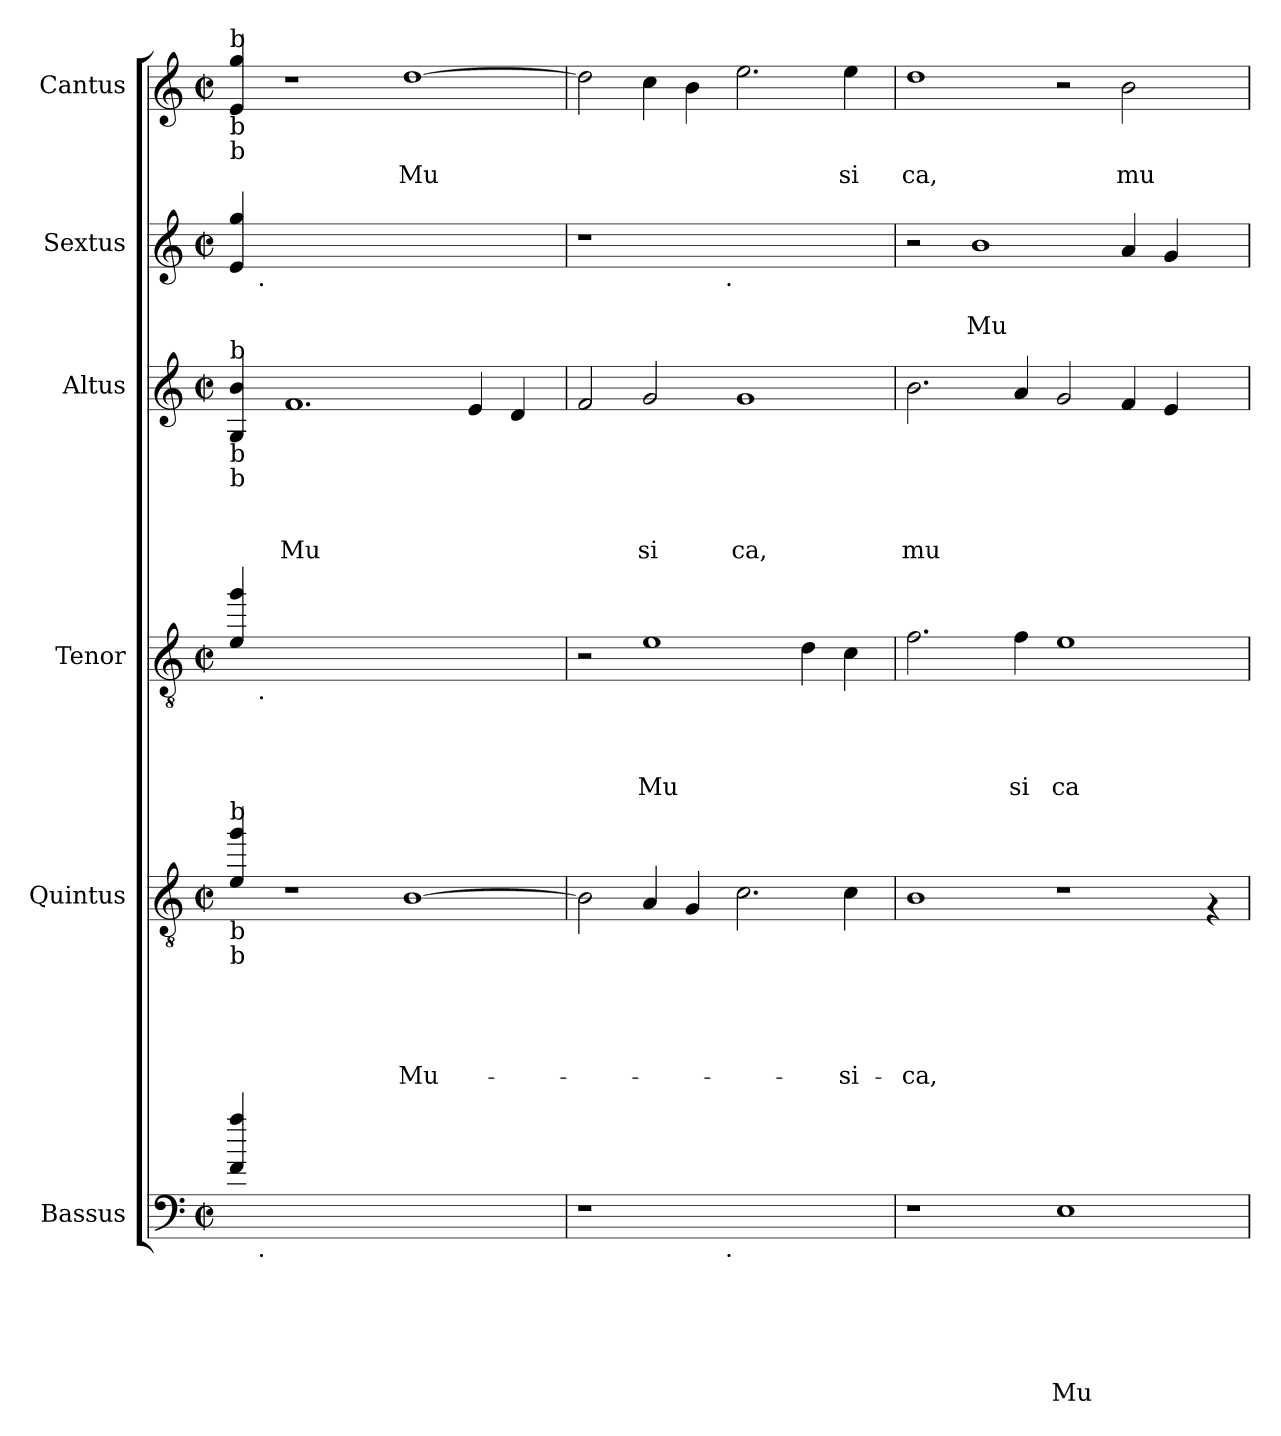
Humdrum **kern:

**kern	**text	**text	**text	**text	**text	**text	**kern	**text	**text	**text	**text	**text	**kern	**text	**text	**text	**text	**kern	**text	**text	**text	**kern	**text	**text	**kern	**text
*part6	*part6	*part6	*part6	*part6	*part6	*part6	*part5	*part5	*part5	*part5	*part5	*part5	*part4	*part4	*part4	*part4	*part4	*part3	*part3	*part3	*part3	*part2	*part2	*part2	*part1	*part1
*staff6	*staff6	*staff6	*staff6	*staff6	*staff6	*staff6	*staff5	*staff5	*staff5	*staff5	*staff5	*staff5	*staff4	*staff4	*staff4	*staff4	*staff4	*staff3	*staff3	*staff3	*staff3	*staff2	*staff2	*staff2	*staff1	*staff1
*I"Bassus	*	*	*	*	*	*	*I"Quintus	*	*	*	*	*	*I"Tenor	*	*	*	*	*I"Altus	*	*	*	*I"Sextus	*	*	*I"Cantus	*
*clefF4	*	*	*	*	*	*	*clefGv2	*	*	*	*	*	*clefGv2	*	*	*	*	*clefG2	*	*	*	*clefG2	*	*	*clefG2	*
*k[]	*	*	*	*	*	*	*k[]	*	*	*	*	*	*k[]	*	*	*	*	*k[]	*	*	*	*k[]	*	*	*k[]	*
*C:	*	*	*	*	*	*	*C:	*	*	*	*	*	*C:	*	*	*	*	*C:	*	*	*	*C:	*	*	*C:	*
*M2/2	*	*	*	*	*	*	*M2/2	*	*	*	*	*	*M2/2	*	*	*	*	*M2/2	*	*	*	*M2/2	*	*	*M2/2	*
*met(c|)	*	*	*	*	*	*	*met(c|)	*	*	*	*	*	*met(c|)	*	*	*	*	*met(c|)	*	*	*	*met(c|)	*	*	*met(c|)	*
=1	=1	=1	=1	=1	=1	=1	=1	=1	=1	=1	=1	=1	=1	=1	=1	=1	=1	=1	=1	=1	=1	=1	=1	=1	=1	=1
!	!	!	!	!	!	!	!	!	!	!	!	!	!	!	!	!	!	!	!	!	!	!	!	!	!LO:TX:a:t=b	!
!	!	!	!	!	!	!	!	!	!	!	!	!	!	!	!	!	!	!	!	!	!	!	!	!	!LO:TX:b:t=b	!
!	!	!	!	!	!	!	!	!	!	!	!	!	!	!	!	!	!	!	!	!	!	!	!	!	!LO:TX:b:t=b	!
!	!	!	!	!	!	!	!	!	!	!	!	!	!	!	!	!	!	!	!	!	!	!LO:TX:a:t=b	!	!	!	!
!	!	!	!	!	!	!	!	!	!	!	!	!	!	!	!	!	!	!	!	!	!	!LO:TX:b:t=b	!	!	!	!
!	!	!	!	!	!	!	!	!	!	!	!	!	!	!	!	!	!	!	!	!	!	!LO:TX:b:t=b	!	!	!	!
!	!	!	!	!	!	!	!	!	!	!	!	!	!	!	!	!	!	!LO:TX:a:t=b	!	!	!	!	!	!	!	!
!	!	!	!	!	!	!	!	!	!	!	!	!	!	!	!	!	!	!LO:TX:b:t=b	!	!	!	!	!	!	!	!
!	!	!	!	!	!	!	!	!	!	!	!	!	!	!	!	!	!	!LO:TX:b:t=b	!	!	!	!	!	!	!	!
!	!	!	!	!	!	!	!	!	!	!	!	!	!LO:TX:a:t=b	!	!	!	!	!	!	!	!	!	!	!	!	!
!	!	!	!	!	!	!	!	!	!	!	!	!	!LO:TX:b:t=b	!	!	!	!	!	!	!	!	!	!	!	!	!
!	!	!	!	!	!	!	!	!	!	!	!	!	!LO:TX:b:t=b	!	!	!	!	!	!	!	!	!	!	!	!	!
!	!	!	!	!	!	!	!LO:TX:a:t=b	!	!	!	!	!	!	!	!	!	!	!	!	!	!	!	!	!	!	!
!	!	!	!	!	!	!	!LO:TX:b:t=b	!	!	!	!	!	!	!	!	!	!	!	!	!	!	!	!	!	!	!
!	!	!	!	!	!	!	!LO:TX:b:t=b	!	!	!	!	!	!	!	!	!	!	!	!	!	!	!	!	!	!	!
!LO:TX:b:t=b	!	!	!	!	!	!	!	!	!	!	!	!	!	!	!	!	!	!	!	!	!	!	!	!	!	!
!LO:TX:b:t=b	!	!	!	!	!	!	!	!	!	!	!	!	!	!	!	!	!	!	!	!	!	!	!	!	!	!
!LO:TX:b:t=b	!	!	!	!	!	!	!	!	!	!	!	!	!	!	!	!	!	!	!	!	!	!	!	!	!	!
*^	*	*	*	*	*	*	*	*	*	*	*	*	*^	*	*	*	*	*	*	*	*	*^	*	*	*	*
4f/ 4aa/	8ryy	.	.	.	.	.	.	4e/ 4gg/	.	.	.	.	.	4e/ 4gg/	8ryy	.	.	.	.	4G/ 4b/	.	.	.	4e/ 4gg/	8ryy	.	.	4e/ 4gg/	.
!	!	!	!	!	!	!	!	!	!	!	!	!	!	!	!	!	!	!	!	!	!	!	!	!	!LO:TX:b:t=.	!	!	!	!
!	!	!	!	!	!	!	!	!	!	!	!	!	!	!	!LO:TX:b:t=.	!	!	!	!	!	!	!	!	!	!	!	!	!	!
!	!LO:TX:b:t=.	!	!	!	!	!	!	!	!	!	!	!	!	!	!	!	!	!	!	!	!	!	!	!	!	!	!	!	!
.	1ryy	.	.	.	.	.	.	.	.	.	.	.	.	.	1ryy	.	.	.	.	.	.	.	.	.	1ryy	.	.	.	.
!	!	!	!	!	!	!	!	!	!	!	!	!	!	!	!	!	!	!	!	!	!	!	!LO:LY:b	!	!	!	!	!	!
0ryy	.	.	.	.	.	.	.	1r	.	.	.	.	.	0ryy	.	.	.	.	.	1.f	.	.	Mu	0ryy	.	.	.	1r	.
.	1ryy	.	.	.	.	.	.	.	.	.	.	.	.	.	1ryy	.	.	.	.	.	.	.	.	.	1ryy	.	.	.	.
!	!	!	!	!	!	!	!	!	!	!	!	!	!LO:LY:b	!	!	!	!	!	!	!	!	!	!	!	!	!	!	!	!LO:LY:b
.	.	.	.	.	.	.	.	[>1B	.	.	.	.	Mu-	.	.	.	.	.	.	.	.	.	.	.	.	.	.	[>1dd	Mu
.	.	.	.	.	.	.	.	.	.	.	.	.	.	.	.	.	.	.	.	4e/	.	.	.	.	.	.	.	.	.
.	.	.	.	.	.	.	.	.	.	.	.	.	.	.	.	.	.	.	.	4d/	.	.	.	.	.	.	.	.	.
.	8ryy	.	.	.	.	.	.	.	.	.	.	.	.	.	8ryy	.	.	.	.	.	.	.	.	.	8ryy	.	.	.	.
*	*	*	*	*	*	*	*	*	*	*	*	*	*	*v	*v	*	*	*	*	*	*	*	*	*	*	*	*	*	*
=2	=2	=2	=2	=2	=2	=2	=2	=2	=2	=2	=2	=2	=2	=2	=2	=2	=2	=2	=2	=2	=2	=2	=2	=2	=2	=2	=2	=2
1r	2ryy	.	.	.	.	.	.	2B\]	.	.	.	.	.	2r	.	.	.	.	2f/	.	.	.	1r	2ryy	.	.	2dd\]	.
!	!	!	!	!	!	!	!	!	!	!	!	!	!	!	!	!	!	!LO:LY:b	!	!	!	!LO:LY:b	!	!	!	!	!	!
.	4...ryy	.	.	.	.	.	.	4A/	.	.	.	.	.	1e	.	.	.	Mu	2g/	.	.	si	.	4...ryy	.	.	4cc\	.
.	.	.	.	.	.	.	.	4G/	.	.	.	.	.	.	.	.	.	.	.	.	.	.	.	.	.	.	4b\	.
!	!	!	!	!	!	!	!	!	!	!	!	!	!	!	!	!	!	!	!	!	!	!	!	!LO:TX:b:t=.	!	!	!	!
!	!LO:TX:b:t=.	!	!	!	!	!	!	!	!	!	!	!	!	!	!	!	!	!	!	!	!	!	!	!	!	!	!	!
.	1ryy	.	.	.	.	.	.	.	.	.	.	.	.	.	.	.	.	.	.	.	.	.	.	1ryy	.	.	.	.
!	!	!	!	!	!	!	!	!	!	!	!	!	!	!	!	!	!	!	!	!	!	!LO:LY:b	!	!	!	!	!	!
1ryy	.	.	.	.	.	.	.	2.c\	.	.	.	.	.	.	.	.	.	.	1g	.	.	ca,	1ryy	.	.	.	2.ee\	.
.	.	.	.	.	.	.	.	.	.	.	.	.	.	4d\	.	.	.	.	.	.	.	.	.	.	.	.	.	.
!	!	!	!	!	!	!	!	!	!	!	!	!	!LO:LY:b	!	!	!	!	!	!	!	!	!	!	!	!	!	!	!LO:LY:b
.	.	.	.	.	.	.	.	4c\	.	.	.	.	-si-	4c\	.	.	.	.	.	.	.	.	.	.	.	.	4ee\	si
.	32ryy	.	.	.	.	.	.	.	.	.	.	.	.	.	.	.	.	.	.	.	.	.	.	32ryy	.	.	.	.
=3	=3	=3	=3	=3	=3	=3	=3	=3	=3	=3	=3	=3	=3	=3	=3	=3	=3	=3	=3	=3	=3	=3	=3	=3	=3	=3	=3	=3
!	!	!	!	!	!	!	!	!	!	!	!	!	!LO:LY:b	!	!	!	!	!	!	!	!	!LO:LY:b	!	!	!	!	!	!LO:LY:b
*v	*v	*	*	*	*	*	*	*	*	*	*	*	*	*	*	*	*	*	*	*	*	*	*v	*v	*	*	*	*
1r	.	.	.	.	.	.	1B	.	.	.	.	-ca,	2.f\	.	.	.	.	2.b\	.	.	mu	2r	.	.	1dd	ca,
!	!	!	!	!	!	!	!	!	!	!	!	!	!	!	!	!	!	!	!	!	!	!	!	!LO:LY:b	!	!
.	.	.	.	.	.	.	.	.	.	.	.	.	.	.	.	.	.	.	.	.	.	1b	.	Mu	.	.
!	!	!	!	!	!	!	!	!	!	!	!	!	!	!	!	!	!LO:LY:b	!	!	!	!	!	!	!	!	!
.	.	.	.	.	.	.	.	.	.	.	.	.	4f\	.	.	.	si	4a/	.	.	.	.	.	.	.	.
!	!	!	!	!	!	!LO:LY:b	!	!	!	!	!	!	!	!	!	!	!LO:LY:b	!	!	!	!	!	!	!	!	!
1E	.	.	.	.	.	Mu	1r	.	.	.	.	.	1e	.	.	.	ca	2g/	.	.	.	.	.	.	2r	.
!	!	!	!	!	!	!	!	!	!	!	!	!	!	!	!	!	!	!	!	!	!	!	!	!	!	!LO:LY:b
.	.	.	.	.	.	.	.	.	.	.	.	.	.	.	.	.	.	4f/	.	.	.	4a/	.	.	2b\	mu
.	.	.	.	.	.	.	.	.	.	.	.	.	.	.	.	.	.	4e/	.	.	.	4g/	.	.	.	.
4ryy	.	.	.	.	.	.	4rF	.	.	.	.	.	4ryy	.	.	.	.	4ryy	.	.	.	4ryy	.	.	4ryy	.
=	=	=	=	=	=	=	=	=	=	=	=	=	=	=	=	=	=	=	=	=	=	=	=	=	=	=
*-	*-	*-	*-	*-	*-	*-	*-	*-	*-	*-	*-	*-	*-	*-	*-	*-	*-	*-	*-	*-	*-	*-	*-	*-	*-	*-
